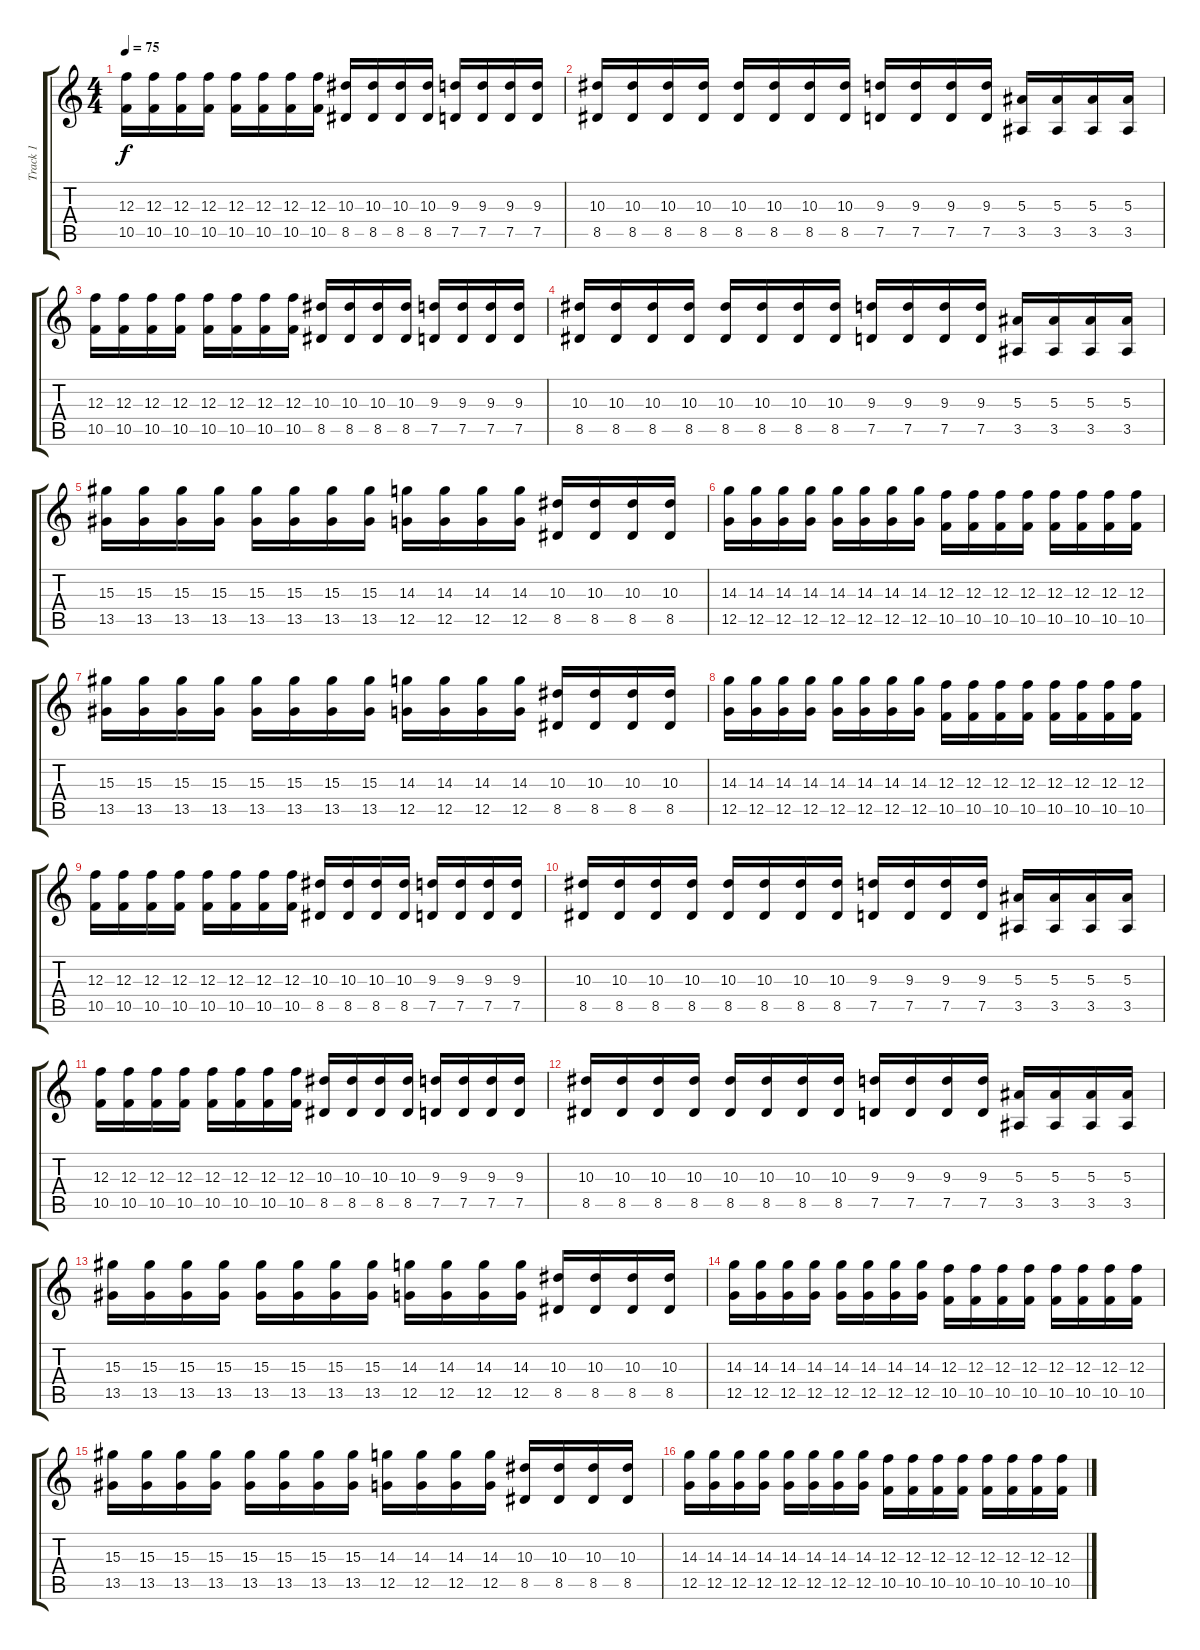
\track ("Track 1" "Track 1") {instrument distortionguitar}
\staff {score tabs}
\tuning (D4 A3 F3 C3 G2 C2) {hide}
\ts (4 4)
\tempo 75
\clef g2
\ks c
(12.3 10.5).16{dy f instrument distortionguitar} (12.3 10.5).16 (12.3 10.5).16 (12.3 10.5).16 (12.3 10.5).16 (12.3 10.5).16 (12.3 10.5).16 (12.3 10.5).16 (10.3 8.5).16 (10.3 8.5).16 (10.3 8.5).16 (10.3 8.5).16 (9.3 7.5).16 (9.3 7.5).16 (9.3 7.5).16 (9.3 7.5).16 |
(10.3 8.5).16 (10.3 8.5).16 (10.3 8.5).16 (10.3 8.5).16 (10.3 8.5).16 (10.3 8.5).16 (10.3 8.5).16 (10.3 8.5).16 (9.3 7.5).16 (9.3 7.5).16 (9.3 7.5).16 (9.3 7.5).16 (5.3 3.5).16 (5.3 3.5).16 (5.3 3.5).16 (5.3 3.5).16 |
(12.3 10.5).16 (12.3 10.5).16 (12.3 10.5).16 (12.3 10.5).16 (12.3 10.5).16 (12.3 10.5).16 (12.3 10.5).16 (12.3 10.5).16 (10.3 8.5).16 (10.3 8.5).16 (10.3 8.5).16 (10.3 8.5).16 (9.3 7.5).16 (9.3 7.5).16 (9.3 7.5).16 (9.3 7.5).16 |
(10.3 8.5).16 (10.3 8.5).16 (10.3 8.5).16 (10.3 8.5).16 (10.3 8.5).16 (10.3 8.5).16 (10.3 8.5).16 (10.3 8.5).16 (9.3 7.5).16 (9.3 7.5).16 (9.3 7.5).16 (9.3 7.5).16 (5.3 3.5).16 (5.3 3.5).16 (5.3 3.5).16 (5.3 3.5).16 |
(15.3 13.5).16 (15.3 13.5).16 (15.3 13.5).16 (15.3 13.5).16 (15.3 13.5).16 (15.3 13.5).16 (15.3 13.5).16 (15.3 13.5).16 (14.3 12.5).16 (14.3 12.5).16 (14.3 12.5).16 (14.3 12.5).16 (10.3 8.5).16 (10.3 8.5).16 (10.3 8.5).16 (10.3 8.5).16 |
(14.3 12.5).16 (14.3 12.5).16 (14.3 12.5).16 (14.3 12.5).16 (14.3 12.5).16 (14.3 12.5).16 (14.3 12.5).16 (14.3 12.5).16 (12.3 10.5).16 (12.3 10.5).16 (12.3 10.5).16 (12.3 10.5).16 (12.3 10.5).16 (12.3 10.5).16 (12.3 10.5).16 (12.3 10.5).16 |
(15.3 13.5).16 (15.3 13.5).16 (15.3 13.5).16 (15.3 13.5).16 (15.3 13.5).16 (15.3 13.5).16 (15.3 13.5).16 (15.3 13.5).16 (14.3 12.5).16 (14.3 12.5).16 (14.3 12.5).16 (14.3 12.5).16 (10.3 8.5).16 (10.3 8.5).16 (10.3 8.5).16 (10.3 8.5).16 |
(14.3 12.5).16 (14.3 12.5).16 (14.3 12.5).16 (14.3 12.5).16 (14.3 12.5).16 (14.3 12.5).16 (14.3 12.5).16 (14.3 12.5).16 (12.3 10.5).16 (12.3 10.5).16 (12.3 10.5).16 (12.3 10.5).16 (12.3 10.5).16 (12.3 10.5).16 (12.3 10.5).16 (12.3 10.5).16 |
(12.3 10.5).16 (12.3 10.5).16 (12.3 10.5).16 (12.3 10.5).16 (12.3 10.5).16 (12.3 10.5).16 (12.3 10.5).16 (12.3 10.5).16 (10.3 8.5).16 (10.3 8.5).16 (10.3 8.5).16 (10.3 8.5).16 (9.3 7.5).16 (9.3 7.5).16 (9.3 7.5).16 (9.3 7.5).16 |
(10.3 8.5).16 (10.3 8.5).16 (10.3 8.5).16 (10.3 8.5).16 (10.3 8.5).16 (10.3 8.5).16 (10.3 8.5).16 (10.3 8.5).16 (9.3 7.5).16 (9.3 7.5).16 (9.3 7.5).16 (9.3 7.5).16 (5.3 3.5).16 (5.3 3.5).16 (5.3 3.5).16 (5.3 3.5).16 |
(12.3 10.5).16 (12.3 10.5).16 (12.3 10.5).16 (12.3 10.5).16 (12.3 10.5).16 (12.3 10.5).16 (12.3 10.5).16 (12.3 10.5).16 (10.3 8.5).16 (10.3 8.5).16 (10.3 8.5).16 (10.3 8.5).16 (9.3 7.5).16 (9.3 7.5).16 (9.3 7.5).16 (9.3 7.5).16 |
(10.3 8.5).16 (10.3 8.5).16 (10.3 8.5).16 (10.3 8.5).16 (10.3 8.5).16 (10.3 8.5).16 (10.3 8.5).16 (10.3 8.5).16 (9.3 7.5).16 (9.3 7.5).16 (9.3 7.5).16 (9.3 7.5).16 (5.3 3.5).16 (5.3 3.5).16 (5.3 3.5).16 (5.3 3.5).16 |
(15.3 13.5).16 (15.3 13.5).16 (15.3 13.5).16 (15.3 13.5).16 (15.3 13.5).16 (15.3 13.5).16 (15.3 13.5).16 (15.3 13.5).16 (14.3 12.5).16 (14.3 12.5).16 (14.3 12.5).16 (14.3 12.5).16 (10.3 8.5).16 (10.3 8.5).16 (10.3 8.5).16 (10.3 8.5).16 |
(14.3 12.5).16 (14.3 12.5).16 (14.3 12.5).16 (14.3 12.5).16 (14.3 12.5).16 (14.3 12.5).16 (14.3 12.5).16 (14.3 12.5).16 (12.3 10.5).16 (12.3 10.5).16 (12.3 10.5).16 (12.3 10.5).16 (12.3 10.5).16 (12.3 10.5).16 (12.3 10.5).16 (12.3 10.5).16 |
(15.3 13.5).16 (15.3 13.5).16 (15.3 13.5).16 (15.3 13.5).16 (15.3 13.5).16 (15.3 13.5).16 (15.3 13.5).16 (15.3 13.5).16 (14.3 12.5).16 (14.3 12.5).16 (14.3 12.5).16 (14.3 12.5).16 (10.3 8.5).16 (10.3 8.5).16 (10.3 8.5).16 (10.3 8.5).16 |
(14.3 12.5).16 (14.3 12.5).16 (14.3 12.5).16 (14.3 12.5).16 (14.3 12.5).16 (14.3 12.5).16 (14.3 12.5).16 (14.3 12.5).16 (12.3 10.5).16 (12.3 10.5).16 (12.3 10.5).16 (12.3 10.5).16 (12.3 10.5).16 (12.3 10.5).16 (12.3 10.5).16 (12.3 10.5).16
